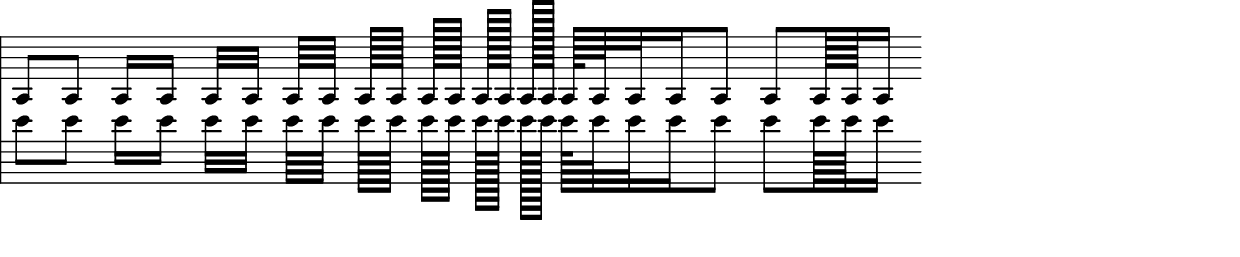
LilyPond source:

%% Generated by lilypond-book
%% Options: [exampleindent=10.16\mm,indent=0\mm,line-width=160\mm,paper-height=845.047\pt,paper-width=597.508\pt,papersize='(cons (* 597.508 pt) (* 845.047 pt))]
\include "lilypond-book-preamble.ly"


% ****************************************************************
% Start cut-&-pastable-section
% ****************************************************************

#(ly:set-option 'eps-box-padding 3.000000)



\paper {
  #(set-paper-size '(cons (* 597.508 pt) (* 845.047 pt)))
  indent = 0\mm
  line-width = 160\mm
  % offset the left padding, also add 1mm as lilypond creates cropped
  % images with a little space on the right
  line-width = #(- line-width (* mm  3.000000) (* mm 1))
}

\layout {
  
}




% ****************************************************************
% ly snippet:
% ****************************************************************
\sourcefilename "/lilypond-2.26.0/input/regression/beaming-more-than-4-beams-normal-size.ly"
\sourcefileline 0

\version "2.21.0"

\header{
texidoc="
Inside-staff beams should align with staff lines (sit, straddle, hang) as
smoothly as possible (standard-sized beams).  The outside-staff beams do not
interfere with staff lines, so the inside-staff beams are more important when
it comes to beam quanting/@/scoring/@/positioning."
}

\layout {
  indent = 0
  ragged-right = ##t
  \context {
    \Staff
    \omit Clef
    \omit TimeSignature
  }
}

testMusic = {
  \cadenzaOn
   a8[ 8]
   16[ 16]
   32[ 32]
   64[ 64]
   128[ 128]
   256[ 256]
   512[ 512]
   1024[ 1024]
   128[ 64 32 16 8]
   8[ 128 128 16]
}

<<
  \new Staff \testMusic
  \new Staff \transpose a c''' \testMusic
>>



% ****************************************************************
% end ly snippet
% ****************************************************************
